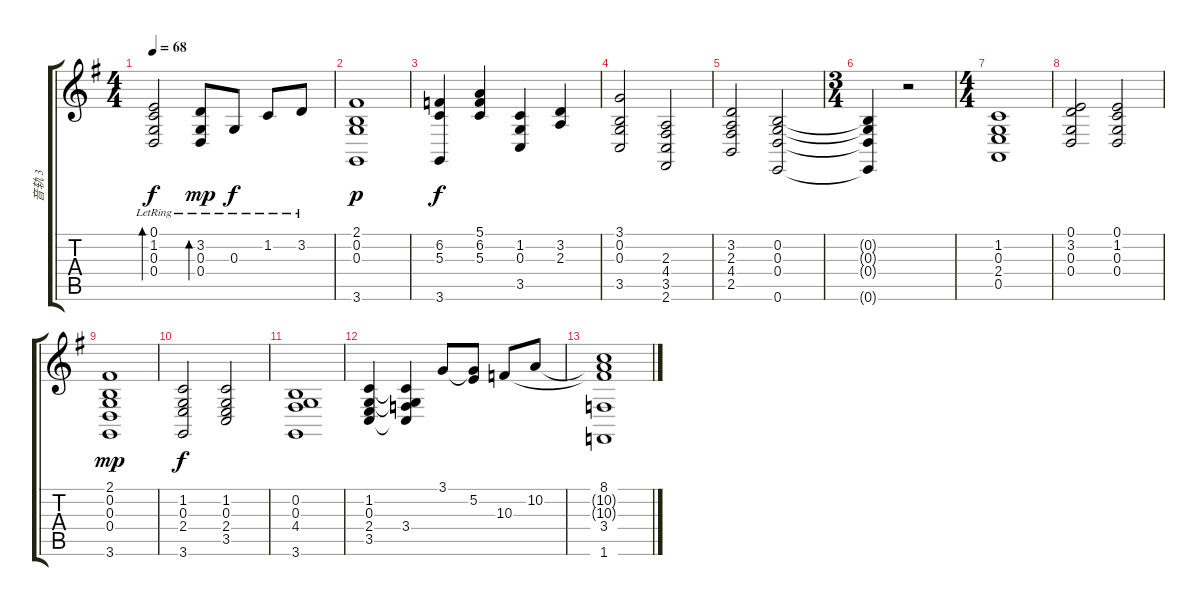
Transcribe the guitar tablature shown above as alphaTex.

\track ("音轨 3" "音轨 3") {instrument synthstrings2}
\staff {score tabs}
\tuning (E4 B3 G3 D3 A2 E2) {hide}
\ts (4 4)
\tempo 68
\clef g2
\ks g
(0.1{lr} 1.2{lr} 0.3{lr} 0.4{lr}).2{bd 480 dy f} (3.2{lr} 0.3{lr} 0.4{lr}).8{bd 480 dy mp} 0.3{lr}.8{dy f} 1.2{lr}.8 3.2{lr}.8 |
(2.1 0.2 0.3 3.6).1{dy p} |
(6.2 5.3 3.6).4{dy f} (5.1 6.2 5.3).4 (1.2 0.3 3.5).4 (3.2 2.3).4 |
(3.1 0.2 0.3 3.5).2 (2.3 4.4 3.5 2.6).2 |
(3.2 2.3 4.4 2.5).2 (0.2 0.3 0.4 0.6).2 |
\ts (3 4)
(0.2{t} 0.3{t} 0.4{t} 0.6{t}).4 r.2 |
\ts (4 4)
(1.2 0.3 2.4 0.5).1 |
(0.1 3.2 0.3 0.4).2 (0.1 1.2 0.3 0.4).2 |
(2.1 0.2 0.3 0.4 3.6).1{dy mp} |
(1.2 0.3 2.4 3.6).2{dy f} (1.2 0.3 2.4 3.5).2 |
(0.2 0.3 4.4 3.6).1 |
(1.2 0.3 2.4 3.5).4 (1.2{t} 0.3{t} 3.4 3.5{t}).4 3.1.8 (3.1{t} 5.2).8 10.3.8 10.2.8 |
(8.1 10.2{t} 10.3{t} 3.4 1.6).1
